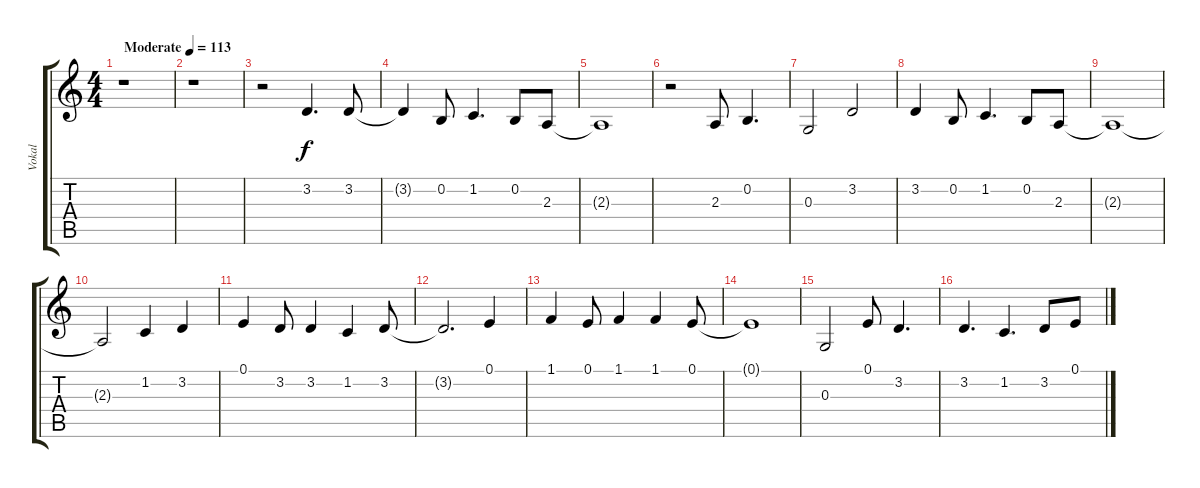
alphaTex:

\track ("Vokal" "Vokal") {instrument cello}
\staff {score tabs}
\tuning (E4 B3 G3 D3 A2 E2) {hide}
\ts (4 4)
\tempo (113 "Moderate")
\clef g2
\ks c
r.1{dy f instrument cello} |
r.1 |
r.2 3.2.4{d} 3.2.8 |
3.2{t}.4 0.2.8 1.2.4{d} 0.2.8 2.3.8 |
2.3{t}.1 |
r.2 2.3.8 0.2.4{d} |
0.3.2 3.2.2 |
3.2.4 0.2.8 1.2.4{d} 0.2.8 2.3.8 |
2.3{t}.1 |
2.3{t}.2 1.2.4 3.2.4 |
0.1.4 3.2.8 3.2.4 1.2.4 3.2.8 |
3.2{t}.2{d} 0.1.4 |
1.1.4 0.1.8 1.1.4 1.1.4 0.1.8 |
0.1{t}.1 |
0.3.2 0.1.8 3.2.4{d} |
3.2.4{d} 1.2.4{d} 3.2.8 0.1.8
